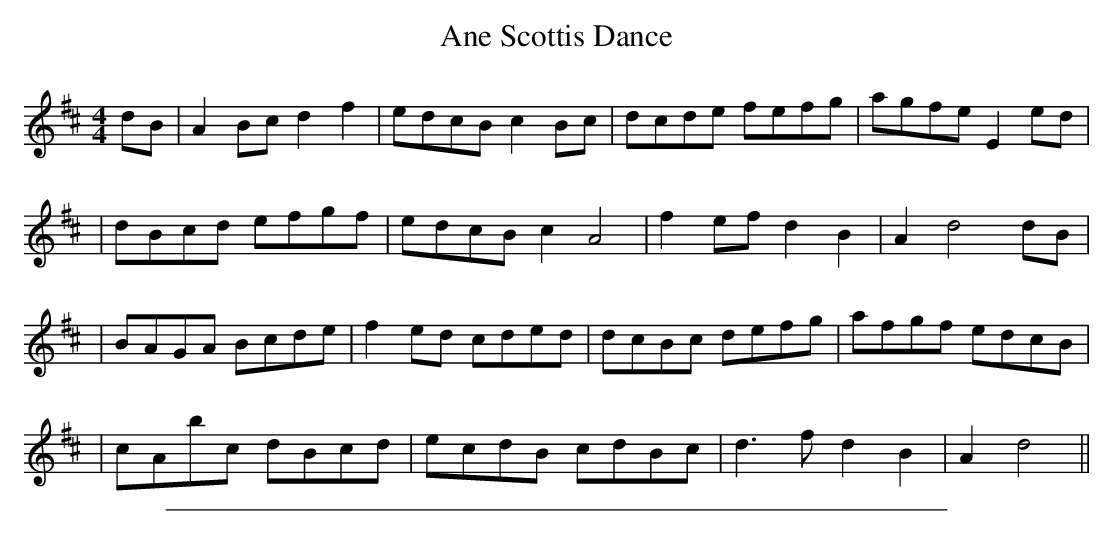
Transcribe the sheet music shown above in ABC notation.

X:1
T: Ane Scottis Dance
M:4/4
L:1/8
K:D
dB \
| A2Bc d2f2 | edcBc2 Bc | dcde fefg | agfe E2ed |
| dBcd efgf | edcB c2A4 | f2efd2B2 | A2d4 dB |
| BAGA Bcde | f2ed cded | dcBc defg | afgf edcB |
| cAbc dBcd | ecdB cdBc | d3 fd2B2 | A2d4 ||
